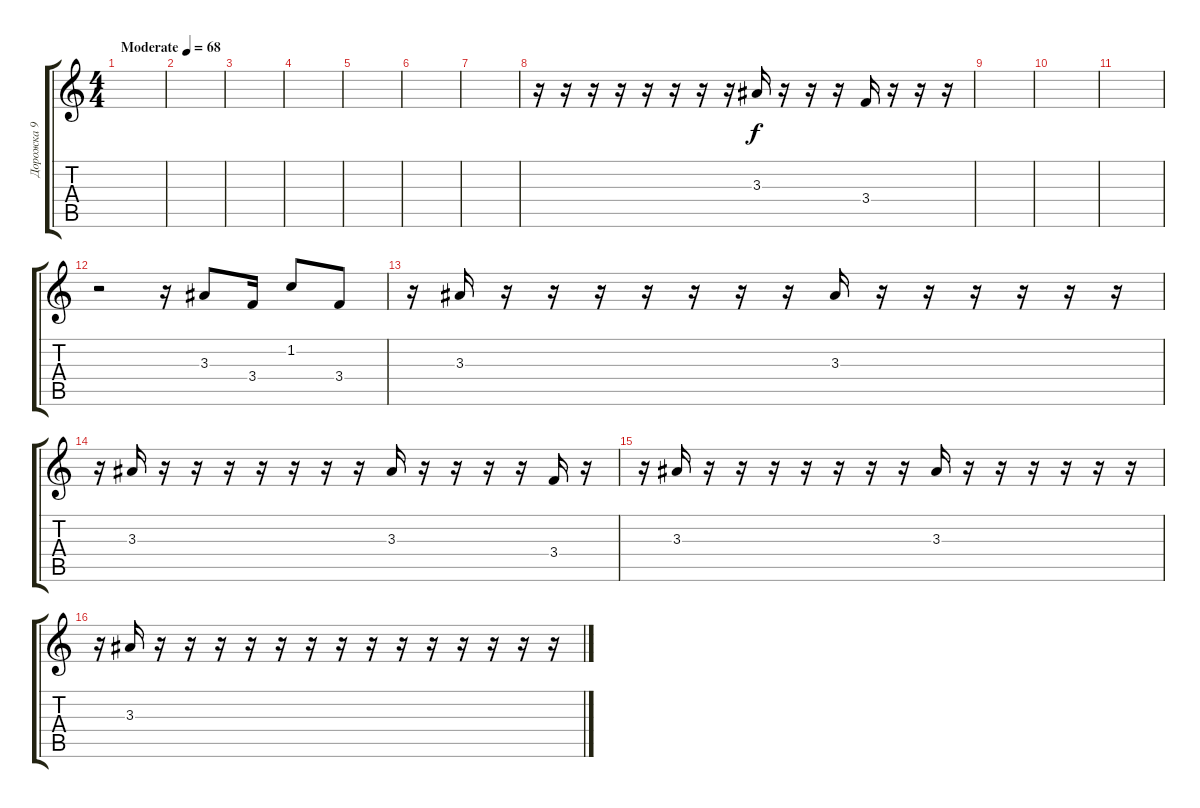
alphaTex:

\track ("Дорожка 9" "Дорожка 9") {instrument electricguitarjazz}
\staff {score tabs}
\tuning (E4 B3 G3 D3 A2 E2) {hide}
\ts (4 4)
\tempo (68 "Moderate")
\clef g2
\ks c
|
|
|
|
|
|
|
r.16 r.16 r.16 r.16 r.16 r.16 r.16 r.16 3.3.16 r.16 r.16 r.16 3.4.16 r.16 r.16 r.16 |
|
|
|
r.2 r.16 3.3.8 3.4.16 1.2.8 3.4.8 |
r.16 3.3.16 r.16 r.16 r.16 r.16 r.16 r.16 r.16 3.3.16 r.16 r.16 r.16 r.16 r.16 r.16 |
r.16 3.3.16 r.16 r.16 r.16 r.16 r.16 r.16 r.16 3.3.16 r.16 r.16 r.16 r.16 3.4.16 r.16 |
r.16 3.3.16 r.16 r.16 r.16 r.16 r.16 r.16 r.16 3.3.16 r.16 r.16 r.16 r.16 r.16 r.16 |
r.16 3.3.16 r.16 r.16 r.16 r.16 r.16 r.16 r.16 r.16 r.16 r.16 r.16 r.16 r.16 r.16
